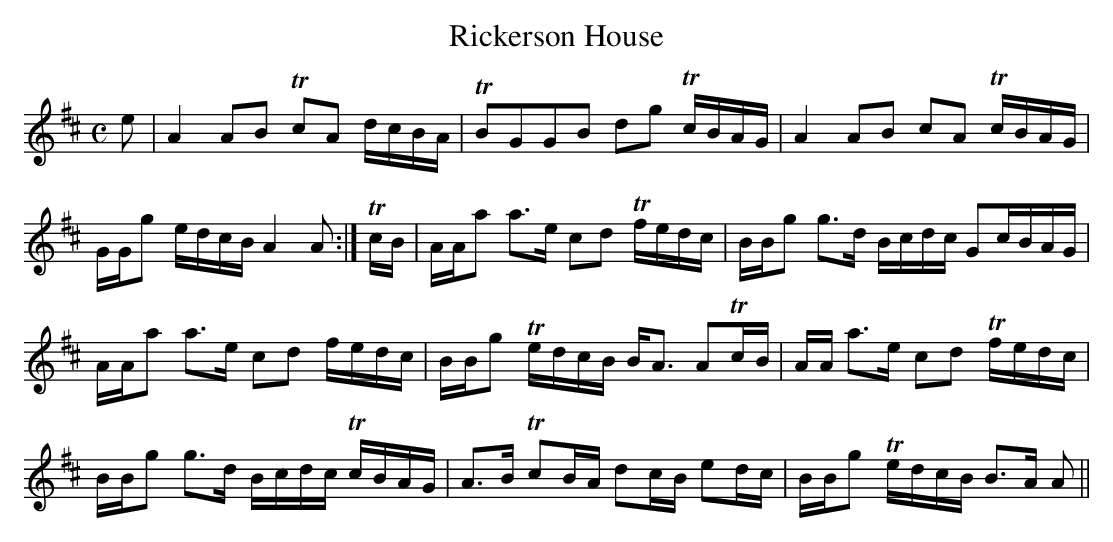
X:1
T:Rickerson House
M:C
L:1/8
K:Amix
e|A2AB TcA d/c/B/A/|TBGGB dg Tc/B/A/G/|A2 AB cA Tc/B/A/G/|
G/G/g e/d/c/B/ A2 A:|Tc/B/|A/A/a a>e cd Tf/e/d/c/|B/B/g g>d B/c/d/c/ Gc/B/A/G/|
A/A/a a>e cd f/e/d/c/|B/B/g Te/d/c/B/ B<A ATc/B/|A/A/ a>e cd Tf/e/d/c/|
B/B/g g>d B/c/d/c/ Tc/B/A/G/|A>B TcB/A/ dc/B/ ed/c/|B/B/g Te/d/c/B/ B>A A||
